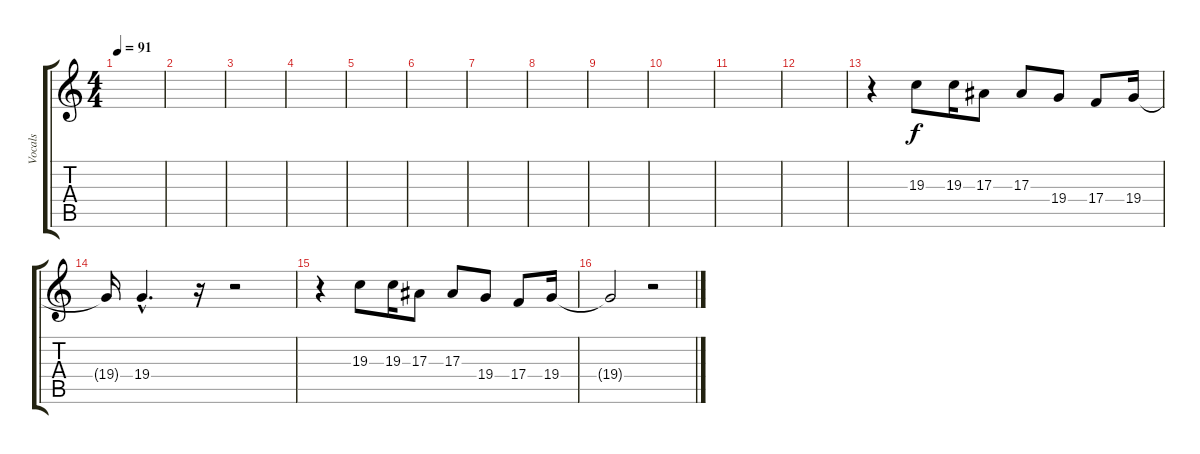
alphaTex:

\track ("Vocals" "Vocals") {instrument lead1square}
\staff {score tabs}
\tuning (D4 A3 F3 C3 G2 C2) {hide}
\ts (4 4)
\tempo 91
\clef g2
\ks c
|
|
|
|
|
|
|
|
|
|
|
|
r.4 19.3.8 19.3.16 17.3.8 17.3.8 19.4.8 17.4.8 19.4.16 |
19.4{t}.16 19.4{hac}.4{d} r.16 r.2 |
r.4 19.3.8 19.3.16 17.3.8 17.3.8 19.4.8 17.4.8 19.4.16 |
19.4{t}.2 r.2
